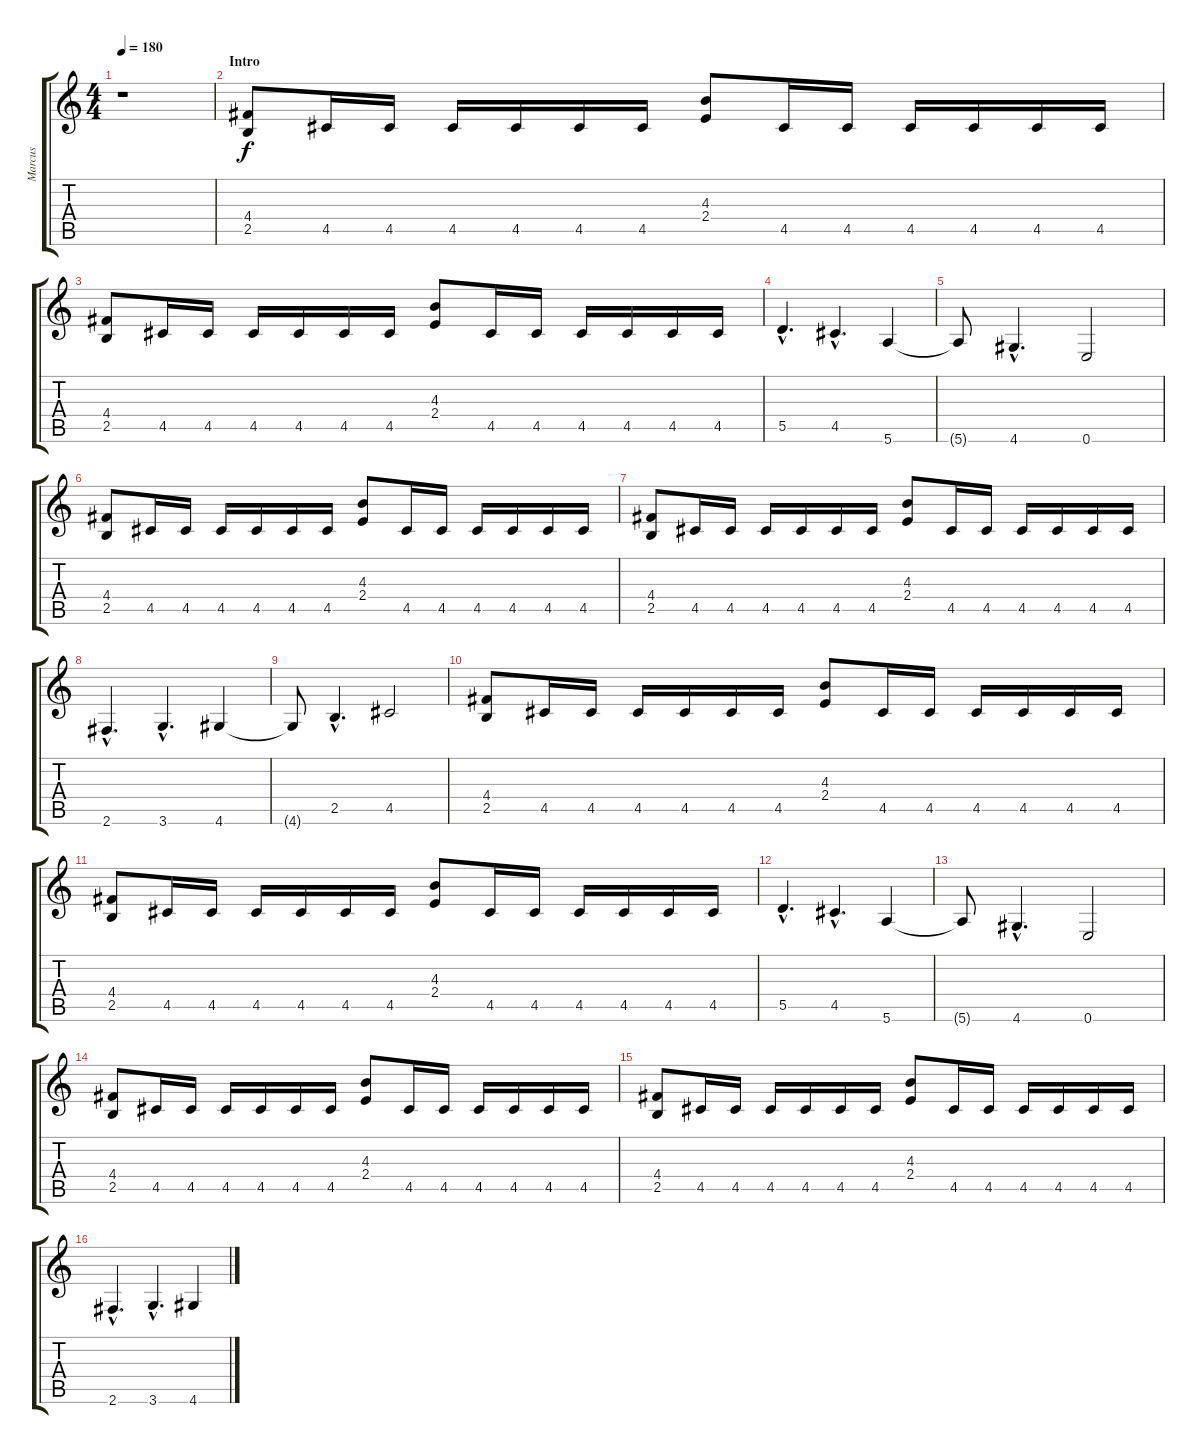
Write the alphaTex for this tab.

\track ("Marcus" "Marcus") {instrument distortionguitar}
\staff {score tabs}
\tuning (E4 B3 G3 D3 A2 E2) {hide}
\ts (4 4)
\tempo 180
\clef g2
\ks c
r.1{dy f instrument distortionguitar} |
\section ("" "Intro")
(4.4 2.5).8 4.5.16 4.5.16 4.5.16 4.5.16 4.5.16 4.5.16 (4.3 2.4).8 4.5.16 4.5.16 4.5.16 4.5.16 4.5.16 4.5.16 |
(4.4 2.5).8 4.5.16 4.5.16 4.5.16 4.5.16 4.5.16 4.5.16 (4.3 2.4).8 4.5.16 4.5.16 4.5.16 4.5.16 4.5.16 4.5.16 |
5.5{hac}.4{d} 4.5{hac}.4{d} 5.6.4 |
5.6{t}.8 4.6{hac}.4{d} 0.6.2 |
(4.4 2.5).8 4.5.16 4.5.16 4.5.16 4.5.16 4.5.16 4.5.16 (4.3 2.4).8 4.5.16 4.5.16 4.5.16 4.5.16 4.5.16 4.5.16 |
(4.4 2.5).8 4.5.16 4.5.16 4.5.16 4.5.16 4.5.16 4.5.16 (4.3 2.4).8 4.5.16 4.5.16 4.5.16 4.5.16 4.5.16 4.5.16 |
2.6{hac}.4{d} 3.6{hac}.4{d} 4.6.4 |
4.6{t}.8 2.5{hac}.4{d} 4.5.2 |
(4.4 2.5).8 4.5.16 4.5.16 4.5.16 4.5.16 4.5.16 4.5.16 (4.3 2.4).8 4.5.16 4.5.16 4.5.16 4.5.16 4.5.16 4.5.16 |
(4.4 2.5).8 4.5.16 4.5.16 4.5.16 4.5.16 4.5.16 4.5.16 (4.3 2.4).8 4.5.16 4.5.16 4.5.16 4.5.16 4.5.16 4.5.16 |
5.5{hac}.4{d} 4.5{hac}.4{d} 5.6.4 |
5.6{t}.8 4.6{hac}.4{d} 0.6.2 |
(4.4 2.5).8 4.5.16 4.5.16 4.5.16 4.5.16 4.5.16 4.5.16 (4.3 2.4).8 4.5.16 4.5.16 4.5.16 4.5.16 4.5.16 4.5.16 |
(4.4 2.5).8 4.5.16 4.5.16 4.5.16 4.5.16 4.5.16 4.5.16 (4.3 2.4).8 4.5.16 4.5.16 4.5.16 4.5.16 4.5.16 4.5.16 |
2.6{hac}.4{d} 3.6{hac}.4{d} 4.6.4
